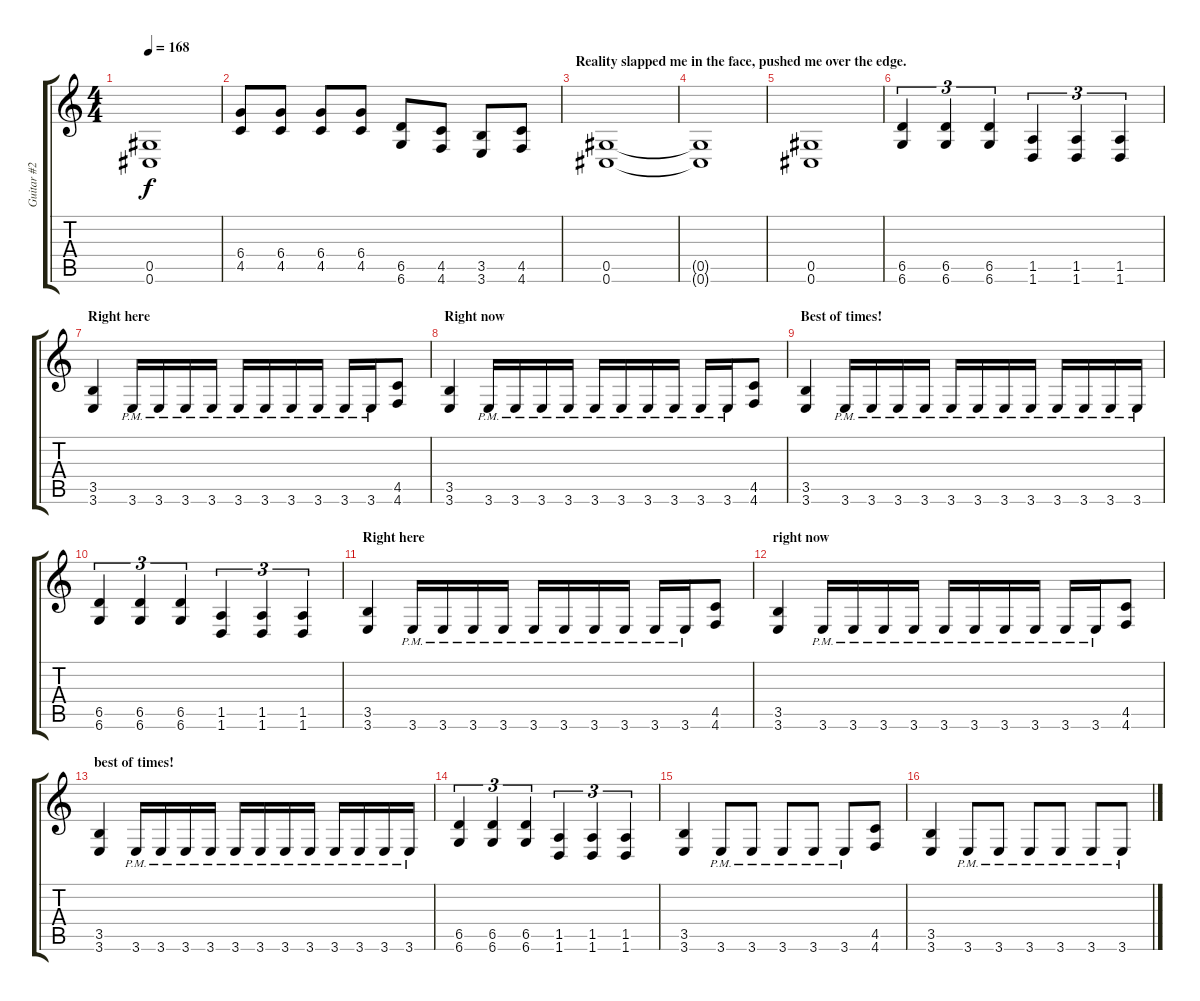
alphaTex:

\track ("Guitar #2" "Guitar #2") {instrument distortionguitar}
\staff {score tabs}
\tuning (Eb4 Bb3 Gb3 Db3 Ab2 Db2) {hide}
\ts (4 4)
\tempo 168
\clef g2
\ks c
(0.5 0.6).1{dy f} |
(6.4 4.5).8 (6.4 4.5).8 (6.4 4.5).8 (6.4 4.5).8 (6.5 6.6).8 (4.5 4.6).8 (3.5 3.6).8 (4.5 4.6).8 |
\section ("" "Reality slapped me in the face, pushed me over the edge.")
(0.5 0.6).1 |
(0.5{t} 0.6{t}).1 |
(0.5 0.6).1 |
(6.5 6.6).4{tu (3 2)} (6.5 6.6).4{tu (3 2)} (6.5 6.6).4{tu (3 2)} (1.5 1.6).4{tu (3 2)} (1.5 1.6).4{tu (3 2)} (1.5 1.6).4{tu (3 2)} |
\section ("" "Right here")
(3.5 3.6).4 3.6{pm}.16 3.6{pm}.16 3.6{pm}.16 3.6{pm}.16 3.6{pm}.16 3.6{pm}.16 3.6{pm}.16 3.6{pm}.16 3.6{pm}.16 3.6{pm}.16 (4.5 4.6).8 |
\section ("" "Right now")
(3.5 3.6).4 3.6{pm}.16 3.6{pm}.16 3.6{pm}.16 3.6{pm}.16 3.6{pm}.16 3.6{pm}.16 3.6{pm}.16 3.6{pm}.16 3.6{pm}.16 3.6{pm}.16 (4.5 4.6).8 |
\section ("" "Best of times!")
(3.5 3.6).4 3.6{pm}.16 3.6{pm}.16 3.6{pm}.16 3.6{pm}.16 3.6{pm}.16 3.6{pm}.16 3.6{pm}.16 3.6{pm}.16 3.6{pm}.16 3.6{pm}.16 3.6{pm}.16 3.6{pm}.16 |
(6.5 6.6).4{tu (3 2)} (6.5 6.6).4{tu (3 2)} (6.5 6.6).4{tu (3 2)} (1.5 1.6).4{tu (3 2)} (1.5 1.6).4{tu (3 2)} (1.5 1.6).4{tu (3 2)} |
\section ("" "Right here")
(3.5 3.6).4 3.6{pm}.16 3.6{pm}.16 3.6{pm}.16 3.6{pm}.16 3.6{pm}.16 3.6{pm}.16 3.6{pm}.16 3.6{pm}.16 3.6{pm}.16 3.6{pm}.16 (4.5 4.6).8 |
\section ("" "right now")
(3.5 3.6).4 3.6{pm}.16 3.6{pm}.16 3.6{pm}.16 3.6{pm}.16 3.6{pm}.16 3.6{pm}.16 3.6{pm}.16 3.6{pm}.16 3.6{pm}.16 3.6{pm}.16 (4.5 4.6).8 |
\section ("" "best of times!")
(3.5 3.6).4 3.6{pm}.16 3.6{pm}.16 3.6{pm}.16 3.6{pm}.16 3.6{pm}.16 3.6{pm}.16 3.6{pm}.16 3.6{pm}.16 3.6{pm}.16 3.6{pm}.16 3.6{pm}.16 3.6{pm}.16 |
(6.5 6.6).4{tu (3 2)} (6.5 6.6).4{tu (3 2)} (6.5 6.6).4{tu (3 2)} (1.5 1.6).4{tu (3 2)} (1.5 1.6).4{tu (3 2)} (1.5 1.6).4{tu (3 2)} |
(3.5 3.6).4 3.6{pm}.8 3.6{pm}.8 3.6{pm}.8 3.6{pm}.8 3.6{pm}.8 (4.5 4.6).8 |
(3.5 3.6).4 3.6{pm}.8 3.6{pm}.8 3.6{pm}.8 3.6{pm}.8 3.6{pm}.8 3.6{pm}.8
